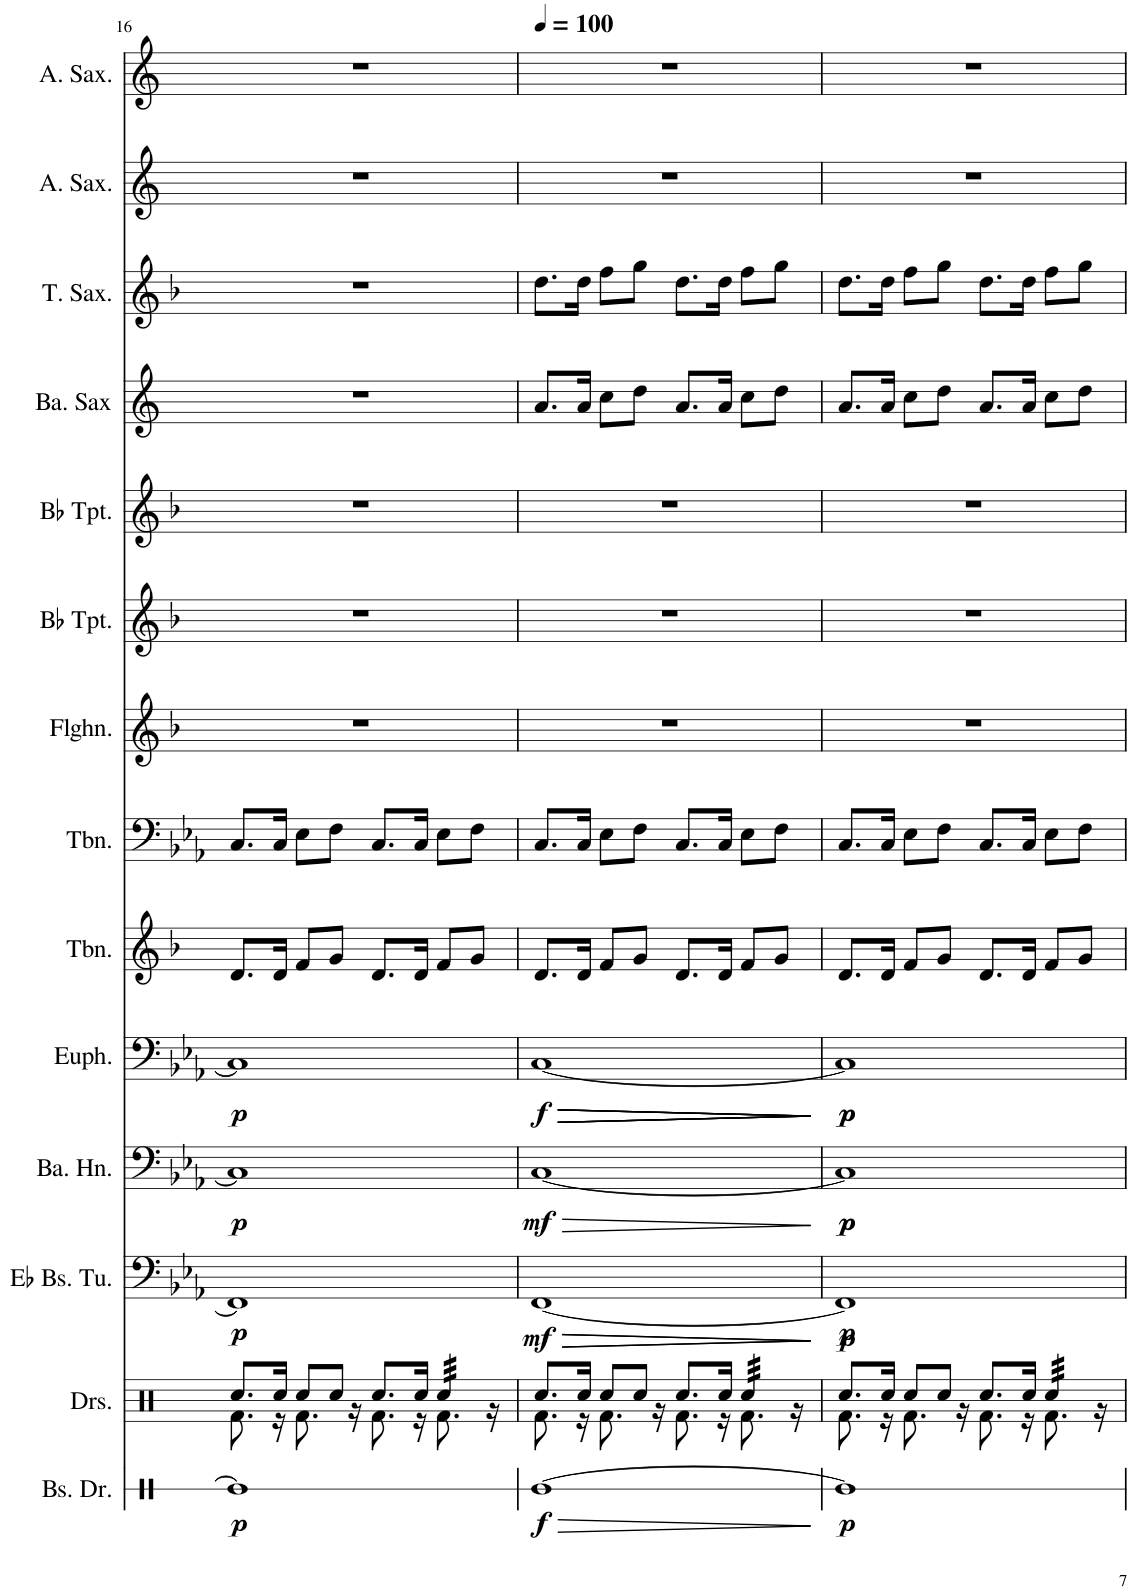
**kern	**dynam	**kern	**kern	**dynam	**kern	**dynam	**kern	**dynam	**kern	**kern	**kern	**kern	**kern	**kern	**kern	**kern	**kern
*part14	*part14	*part13	*part12	*part12	*part11	*part11	*part10	*part10	*part9	*part8	*part7	*part6	*part5	*part4	*part3	*part2	*part1
*staff14	*staff14	*staff13	*staff12	*staff12	*staff11	*staff11	*staff10	*staff10	*staff9	*staff8	*staff7	*staff6	*staff5	*staff4	*staff3	*staff2	*staff1
*I"Bas-drum	*	*I"Drumset	*I"Bas-tuba in Eb	*	*I"Bariton-hoorn	*	*I"Euphonium	*	*I"Trombone	*I"Trombone	*I"Flügelhorn	*I"Trompet in Bb	*I"Trompet in Bb	*I"Bariton-saxofoon	*I"Tenor-saxofoon	*I"Alt-saxofoon	*I"Alt-saxofoon
*I'Bs. Dr.	*	*I'Drs.	*	*	*I'Ba. Hn.	*	*I'Euph.	*	*I'Tbn.	*I'Tbn.	*I'Flghn.	*	*	*I'Ba. Sax	*I'T. Sax.	*I'A. Sax.	*I'A. Sax.
!!LO:PB:g=z
*clefX	*	*clefX	*clefF4	*	*clefF4	*	*clefF4	*	*clefG2	*clefF4	*clefG2	*clefG2	*clefG2	*clefG2	*clefG2	*clefG2	*clefG2
*	*	*	*	*	*Trd4c7	*	*	*	*Trd8c14	*	*Trd1c2	*Trd1c2	*Trd1c2	*Trd12c21	*Trd8c14	*Trd5c9	*Trd5c9
*k[]	*	*k[]	*k[b-e-a-]	*	*k[b-e-a-]	*	*k[b-e-a-]	*	*k[b-]	*k[b-e-a-]	*k[b-]	*k[b-]	*k[b-]	*k[]	*k[b-]	*k[]	*k[]
*M4/4	*	*M4/4	*M4/4	*	*M4/4	*	*M4/4	*	*M4/4	*M4/4	*M4/4	*M4/4	*M4/4	*M4/4	*M4/4	*M4/4	*M4/4
=16	=16	=16	=16	=16	=16	=16	=16	=16	=16	=16	=16	=16	=16	=16	=16	=16	=16
*	*	*^	*	*	*	*	*	*	*	*	*	*	*	*	*	*	*
!	!LO:DY:b	!	!	!	!LO:DY:b	!	!LO:DY:b	!	!LO:DY:b	!	!	!	!	!	!	!	!	!
1Re]	p	8.Rcc/L	8.Rf\	1FF]	p	1C]	p	1C]	p	8.d/L	8.C/L	1r	1r	1r	1r	1r	1r	1r
.	.	16Rcc/Jk	16r	.	.	.	.	.	.	16d/Jk	16C/Jk	.	.	.	.	.	.	.
.	.	8Rcc/L	8.Rf\	.	.	.	.	.	.	8f/L	8E-\L	.	.	.	.	.	.	.
.	.	8Rcc/J	.	.	.	.	.	.	.	8g/J	8F\J	.	.	.	.	.	.	.
.	.	.	16r	.	.	.	.	.	.	.	.	.	.	.	.	.	.	.
.	.	8.Rcc/L	8.Rf\	.	.	.	.	.	.	8.d/L	8.C/L	.	.	.	.	.	.	.
.	.	16Rcc/Jk	16r	.	.	.	.	.	.	16d/Jk	16C/Jk	.	.	.	.	.	.	.
*	*	*tremolo	*	*	*	*	*	*	*	*	*	*	*	*	*	*	*	*
.	.	32Rcc/LLL	8.Rf\	.	.	.	.	.	.	8f/L	8E-\L	.	.	.	.	.	.	.
.	.	32Rcc/	.	.	.	.	.	.	.	.	.	.	.	.	.	.	.	.
.	.	32Rcc/	.	.	.	.	.	.	.	.	.	.	.	.	.	.	.	.
.	.	32Rcc/	.	.	.	.	.	.	.	.	.	.	.	.	.	.	.	.
.	.	32Rcc/	.	.	.	.	.	.	.	8g/J	8F\J	.	.	.	.	.	.	.
.	.	32Rcc/	.	.	.	.	.	.	.	.	.	.	.	.	.	.	.	.
.	.	32Rcc/	16r	.	.	.	.	.	.	.	.	.	.	.	.	.	.	.
.	.	32Rcc/JJJ	.	.	.	.	.	.	.	.	.	.	.	.	.	.	.	.
*	*	*Xtremolo	*	*	*	*	*	*	*	*	*	*	*	*	*	*	*	*
=17	=17	=17	=17	=17	=17	=17	=17	=17	=17	=17	=17	=17	=17	=17	=17	=17	=17	=17
*	*	*	*	*	*	*	*	*	*	*	*	*	*	*	*	*	*	*MM100
!	!LO:HP:b	!	!	!	!LO:HP:b	!	!	!	!	!	!	!	!	!	!	!	!	!
!	!	!	!	!	!LO:HP:n=1:b	!	!LO:HP:b	!	!LO:HP:b	!	!	!	!	!	!	!	!	!
!	!LO:DY:n=1:b	!	!	!	!LO:DY:n=1:b	!	!LO:DY:n=1:b	!	!LO:HP:n=1:b	!	!	!	!	!	!	!	!	!
!	!	!	!	!	!	!	!	!	!LO:DY:n=1:b	!	!	!	!	!	!	!	!	!
[1Re	> f	8.Rcc/L	8.Rf\	[1FF	> > mf	[1C	> mf	[1C	> > f	8.d/L	8.C/L	1r	1r	1r	8.a/L	8.dd\L	1r	1r
.	.	16Rcc/Jk	16r	.	.	.	.	.	.	16d/Jk	16C/Jk	.	.	.	16a/Jk	16dd\Jk	.	.
.	.	8Rcc/L	8.Rf\	.	.	.	.	.	.	8f/L	8E-\L	.	.	.	8cc\L	8ff\L	.	.
.	.	8Rcc/J	.	.	.	.	.	.	.	8g/J	8F\J	.	.	.	8dd\J	8gg\J	.	.
.	.	.	16r	.	.	.	.	.	.	.	.	.	.	.	.	.	.	.
.	.	8.Rcc/L	8.Rf\	.	.	.	.	.	.	8.d/L	8.C/L	.	.	.	8.a/L	8.dd\L	.	.
.	.	16Rcc/Jk	16r	.	.	.	.	.	.	16d/Jk	16C/Jk	.	.	.	16a/Jk	16dd\Jk	.	.
*	*	*tremolo	*	*	*	*	*	*	*	*	*	*	*	*	*	*	*	*
.	.	32Rcc/LLL	8.Rf\	.	.	.	.	.	.	8f/L	8E-\L	.	.	.	8cc\L	8ff\L	.	.
.	.	32Rcc/	.	.	.	.	.	.	.	.	.	.	.	.	.	.	.	.
.	.	32Rcc/	.	.	.	.	.	.	.	.	.	.	.	.	.	.	.	.
.	.	32Rcc/	.	.	.	.	.	.	.	.	.	.	.	.	.	.	.	.
.	.	32Rcc/	.	.	.	.	.	.	.	8g/J	8F\J	.	.	.	8dd\J	8gg\J	.	.
.	.	32Rcc/	.	.	.	.	.	.	.	.	.	.	.	.	.	.	.	.
.	.	32Rcc/	16r	.	.	.	.	.	.	.	.	.	.	.	.	.	.	.
.	.	32Rcc/JJJ	.	.	.	.	.	.	.	.	.	.	.	.	.	.	.	.
*	*	*Xtremolo	*	*	*	*	*	*	*	*	*	*	*	*	*	*	*	*
*	*	*v	*v	*	*	*	*	*	*	*	*	*	*	*	*	*	*	*
.	]	.	.	]	.	]	.	]	.	.	.	.	.	.	.	.	.
=18	=18	=18	=18	=18	=18	=18	=18	=18	=18	=18	=18	=18	=18	=18	=18	=18	=18
*	*	*^	*	*	*	*	*	*	*	*	*	*	*	*	*	*	*
!	!LO:DY:b	!	!	!	!LO:DY:b	!	!	!	!	!	!	!	!	!	!	!	!	!
!	!	!	!	!	!LO:DY:n=1:b	!	!LO:DY:b	!	!	!	!	!	!	!	!	!	!	!
!	!	!	!	!	!	!	!LO:DY:n=1:b	!	!LO:DY:b	!	!	!	!	!	!	!	!	!
!	!	!	!	!	!	!	!	!	!LO:DY:n=1:b	!	!	!	!	!	!	!	!	!
1Re]	p	8.Rcc/L	8.Rf\	1FF]	p p	1C]	p p	1C]	p p	8.d/L	8.C/L	1r	1r	1r	8.a/L	8.dd\L	1r	1r
.	.	16Rcc/Jk	16r	.	.	.	.	.	.	16d/Jk	16C/Jk	.	.	.	16a/Jk	16dd\Jk	.	.
.	.	8Rcc/L	8.Rf\	.	.	.	.	.	.	8f/L	8E-\L	.	.	.	8cc\L	8ff\L	.	.
.	.	8Rcc/J	.	.	.	.	.	.	.	8g/J	8F\J	.	.	.	8dd\J	8gg\J	.	.
.	.	.	16r	.	.	.	.	.	.	.	.	.	.	.	.	.	.	.
.	.	8.Rcc/L	8.Rf\	.	.	.	.	.	.	8.d/L	8.C/L	.	.	.	8.a/L	8.dd\L	.	.
.	.	16Rcc/Jk	16r	.	.	.	.	.	.	16d/Jk	16C/Jk	.	.	.	16a/Jk	16dd\Jk	.	.
*	*	*tremolo	*	*	*	*	*	*	*	*	*	*	*	*	*	*	*	*
.	.	32Rcc/LLL	8.Rf\	.	.	.	.	.	.	8f/L	8E-\L	.	.	.	8cc\L	8ff\L	.	.
.	.	32Rcc/	.	.	.	.	.	.	.	.	.	.	.	.	.	.	.	.
.	.	32Rcc/	.	.	.	.	.	.	.	.	.	.	.	.	.	.	.	.
.	.	32Rcc/	.	.	.	.	.	.	.	.	.	.	.	.	.	.	.	.
.	.	32Rcc/	.	.	.	.	.	.	.	8g/J	8F\J	.	.	.	8dd\J	8gg\J	.	.
.	.	32Rcc/	.	.	.	.	.	.	.	.	.	.	.	.	.	.	.	.
.	.	32Rcc/	16r	.	.	.	.	.	.	.	.	.	.	.	.	.	.	.
.	.	32Rcc/JJJ	.	.	.	.	.	.	.	.	.	.	.	.	.	.	.	.
*	*	*Xtremolo	*	*	*	*	*	*	*	*	*	*	*	*	*	*	*	*
*	*	*v	*v	*	*	*	*	*	*	*	*	*	*	*	*	*	*	*
.	.	.	.	]	.	.	.	]	.	.	.	.	.	.	.	.	.
=	=	=	=	=	=	=	=	=	=	=	=	=	=	=	=	=	=
*-	*-	*-	*-	*-	*-	*-	*-	*-	*-	*-	*-	*-	*-	*-	*-	*-	*-
